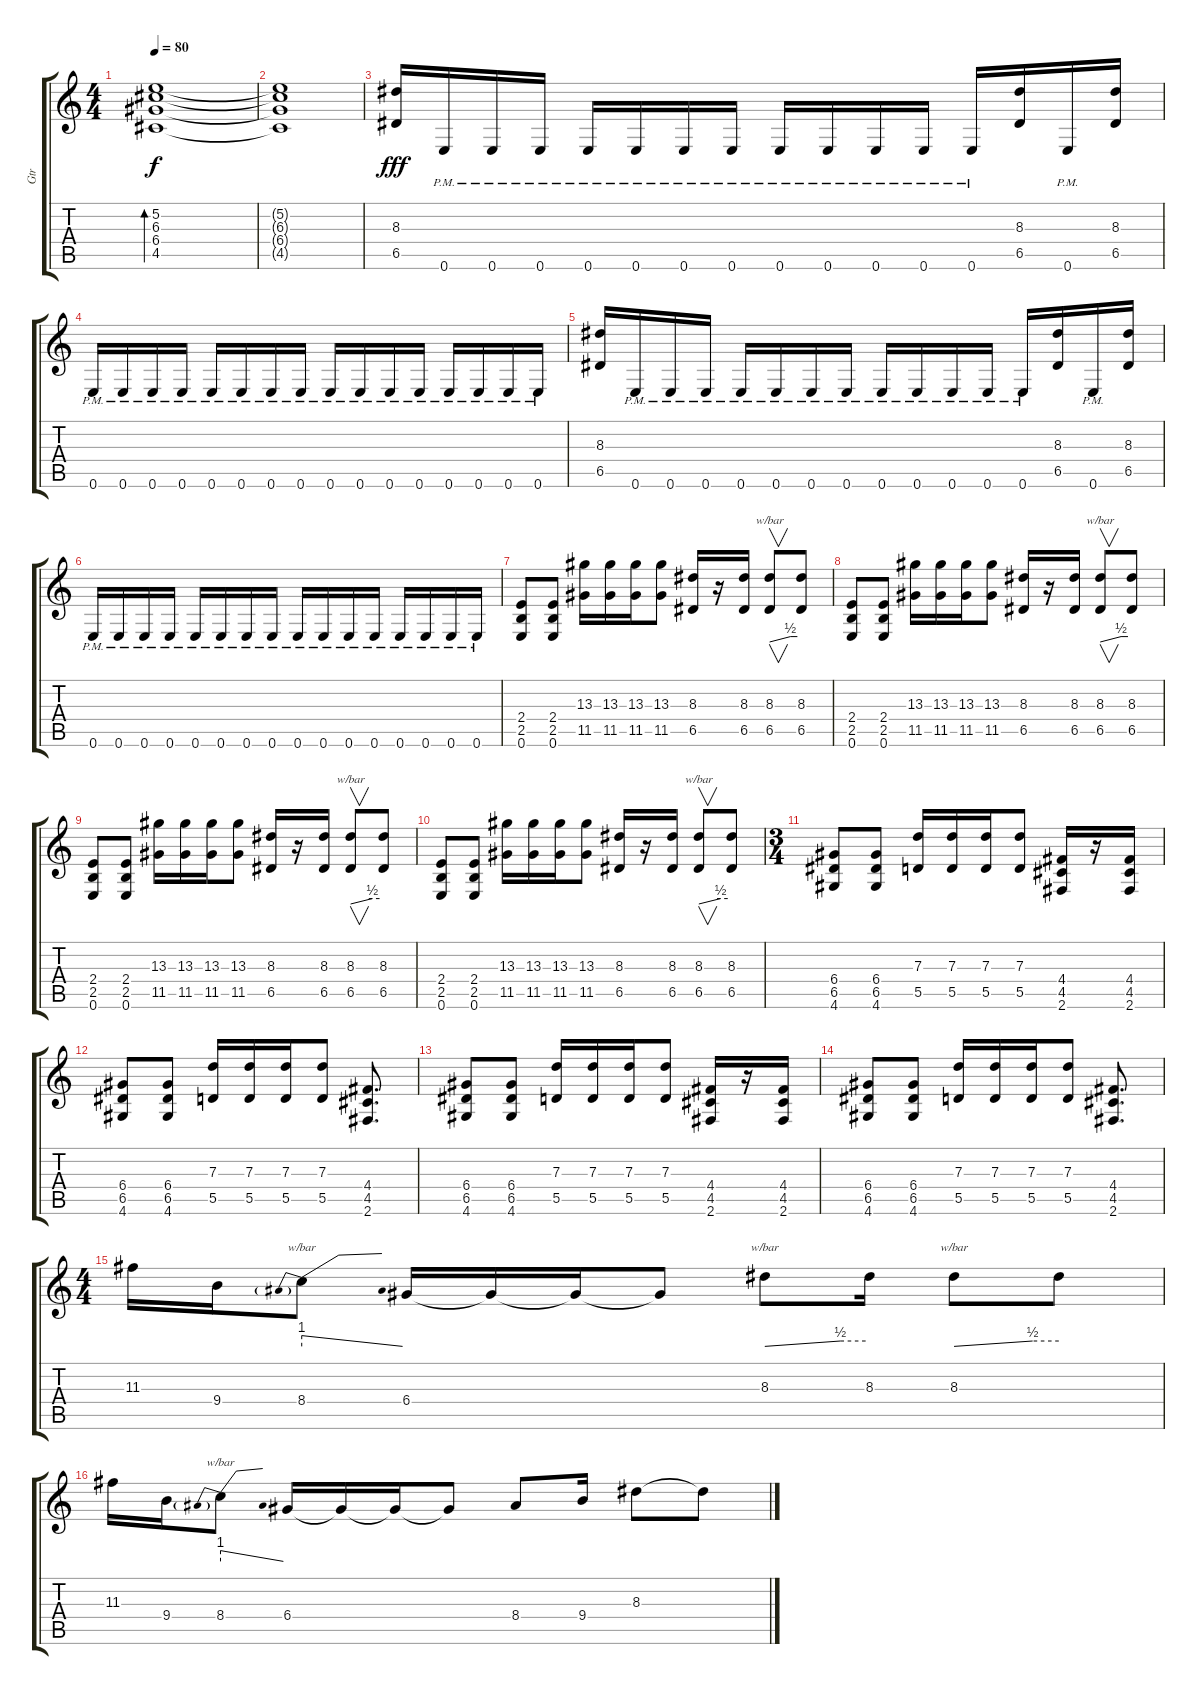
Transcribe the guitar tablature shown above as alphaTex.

\track ("Gtr" "Gtr") {instrument acousticguitarsteel}
\staff {score tabs}
\tuning (E4 B3 G3 D3 A2 E2) {hide}
\ts (4 4)
\tempo 80
\clef g2
\ks c
(5.2 6.3 6.4 4.5).1{bd 120 dy f} |
(5.2{t} 6.3{t} 6.4{t} 4.5{t}).1 |
(8.3 6.5).16{dy fff} 0.6{pm}.16 0.6{pm}.16 0.6{pm}.16 0.6{pm}.16 0.6{pm}.16 0.6{pm}.16 0.6{pm}.16 0.6{pm}.16 0.6{pm}.16 0.6{pm}.16 0.6{pm}.16 0.6{pm}.16 (8.3 6.5).16 0.6{pm}.16 (8.3 6.5).16 |
0.6{pm}.16 0.6{pm}.16 0.6{pm}.16 0.6{pm}.16 0.6{pm}.16 0.6{pm}.16 0.6{pm}.16 0.6{pm}.16 0.6{pm}.16 0.6{pm}.16 0.6{pm}.16 0.6{pm}.16 0.6{pm}.16 0.6{pm}.16 0.6{pm}.16 0.6{pm}.16 |
(8.3 6.5).16 0.6{pm}.16 0.6{pm}.16 0.6{pm}.16 0.6{pm}.16 0.6{pm}.16 0.6{pm}.16 0.6{pm}.16 0.6{pm}.16 0.6{pm}.16 0.6{pm}.16 0.6{pm}.16 0.6{pm}.16 (8.3 6.5).16 0.6{pm}.16 (8.3 6.5).16 |
0.6{pm}.16 0.6{pm}.16 0.6{pm}.16 0.6{pm}.16 0.6{pm}.16 0.6{pm}.16 0.6{pm}.16 0.6{pm}.16 0.6{pm}.16 0.6{pm}.16 0.6{pm}.16 0.6{pm}.16 0.6{pm}.16 0.6{pm}.16 0.6{pm}.16 0.6{pm}.16 |
(2.4 2.5 0.6).8 (2.4 2.5 0.6).8 (13.3 11.5).16 (13.3 11.5).16 (13.3 11.5).16 (13.3 11.5).8 (8.3 6.5).16 r.16 (8.3 6.5).16 (8.3 6.5).8{v tbe (custom default 0 0 45 2 60 2)} (8.3 6.5).8 |
(2.4 2.5 0.6).8 (2.4 2.5 0.6).8 (13.3 11.5).16 (13.3 11.5).16 (13.3 11.5).16 (13.3 11.5).8 (8.3 6.5).16 r.16 (8.3 6.5).16 (8.3 6.5).8{v tbe (custom default 0 0 45 2 60 2)} (8.3 6.5).8 |
(2.4 2.5 0.6).8 (2.4 2.5 0.6).8 (13.3 11.5).16 (13.3 11.5).16 (13.3 11.5).16 (13.3 11.5).8 (8.3 6.5).16 r.16 (8.3 6.5).16 (8.3 6.5).8{v tbe (custom default 0 0 45 2 60 2)} (8.3 6.5).8 |
(2.4 2.5 0.6).8 (2.4 2.5 0.6).8 (13.3 11.5).16 (13.3 11.5).16 (13.3 11.5).16 (13.3 11.5).8 (8.3 6.5).16 r.16 (8.3 6.5).16 (8.3 6.5).8{v tbe (custom default 0 0 45 2 60 2)} (8.3 6.5).8 |
\ts (3 4)
(6.4 6.5 4.6).8 (6.4 6.5 4.6).8 (7.3 5.5).16 (7.3 5.5).16 (7.3 5.5).16 (7.3 5.5).8 (4.4 4.5 2.6).16 r.16 (4.4 4.5 2.6).16 |
(6.4 6.5 4.6).8 (6.4 6.5 4.6).8 (7.3 5.5).16 (7.3 5.5).16 (7.3 5.5).16 (7.3 5.5).8 (4.4 4.5 2.6).8{d} |
(6.4 6.5 4.6).8 (6.4 6.5 4.6).8 (7.3 5.5).16 (7.3 5.5).16 (7.3 5.5).16 (7.3 5.5).8 (4.4 4.5 2.6).16 r.16 (4.4 4.5 2.6).16 |
(6.4 6.5 4.6).8 (6.4 6.5 4.6).8 (7.3 5.5).16 (7.3 5.5).16 (7.3 5.5).16 (7.3 5.5).8 (4.4 4.5 2.6).8{d} |
\ts (4 4)
11.3.16 9.4.16 8.4.8{tbe (predivedive default 0 4 60 0)} 6.4.16 6.4{t}.16 6.4{t}.16 6.4{t}.8 8.3.8{tbe (custom default 0 0 45 2 60 2)} 8.3.16 8.3.8{tbe (custom default 0 0 45 2 60 2)} 8.3{t}.8 |
11.3.16 9.4.16 8.4.8{tbe (predivedive default 0 4 60 0)} 6.4.16 6.4{t}.16 6.4{t}.16 6.4{t}.8 8.4.8 9.4.16 8.3.8 8.3{t}.8
